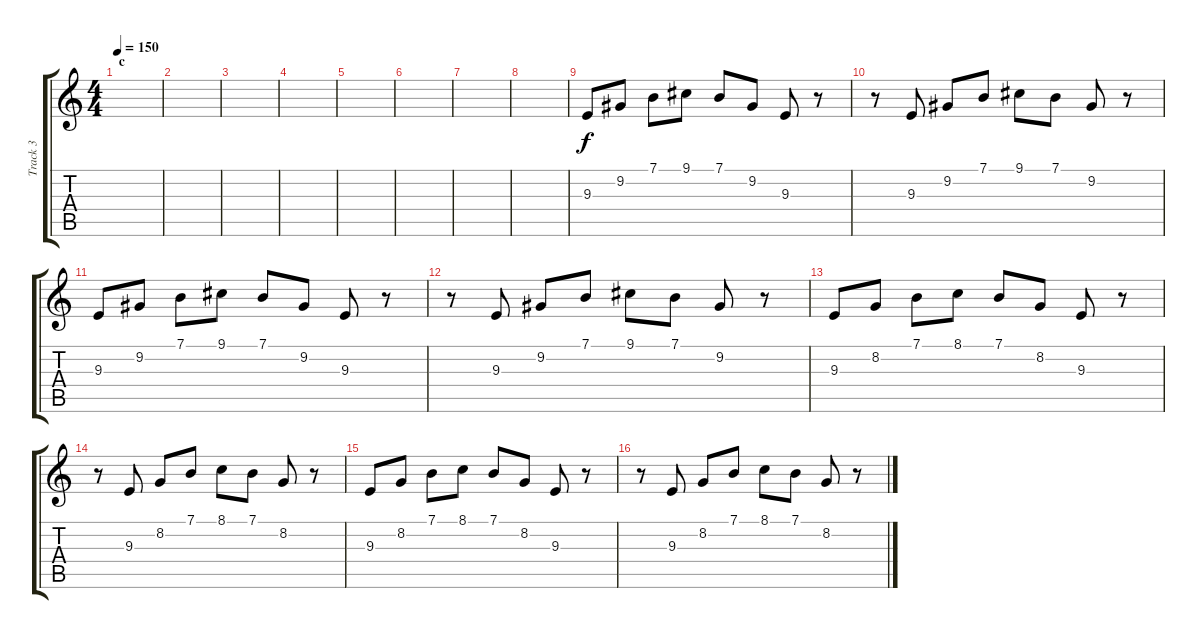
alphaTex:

\track ("Track 3" "Track 3") {instrument pizzicatostrings}
\staff {score tabs}
\tuning (E4 B3 G3 D3 A2 E2) {hide}
\ts (4 4)
\section ("" "c")
\tempo 150
\clef g2
\ks c
|
|
|
|
|
|
|
|
9.3.8 9.2.8 7.1.8 9.1.8 7.1.8 9.2.8 9.3.8 r.8 |
r.8 9.3.8 9.2.8 7.1.8 9.1.8 7.1.8 9.2.8 r.8 |
9.3.8 9.2.8 7.1.8 9.1.8 7.1.8 9.2.8 9.3.8 r.8 |
r.8 9.3.8 9.2.8 7.1.8 9.1.8 7.1.8 9.2.8 r.8 |
9.3.8 8.2.8 7.1.8 8.1.8 7.1.8 8.2.8 9.3.8 r.8 |
r.8 9.3.8 8.2.8 7.1.8 8.1.8 7.1.8 8.2.8 r.8 |
9.3.8 8.2.8 7.1.8 8.1.8 7.1.8 8.2.8 9.3.8 r.8 |
r.8 9.3.8 8.2.8 7.1.8 8.1.8 7.1.8 8.2.8 r.8
